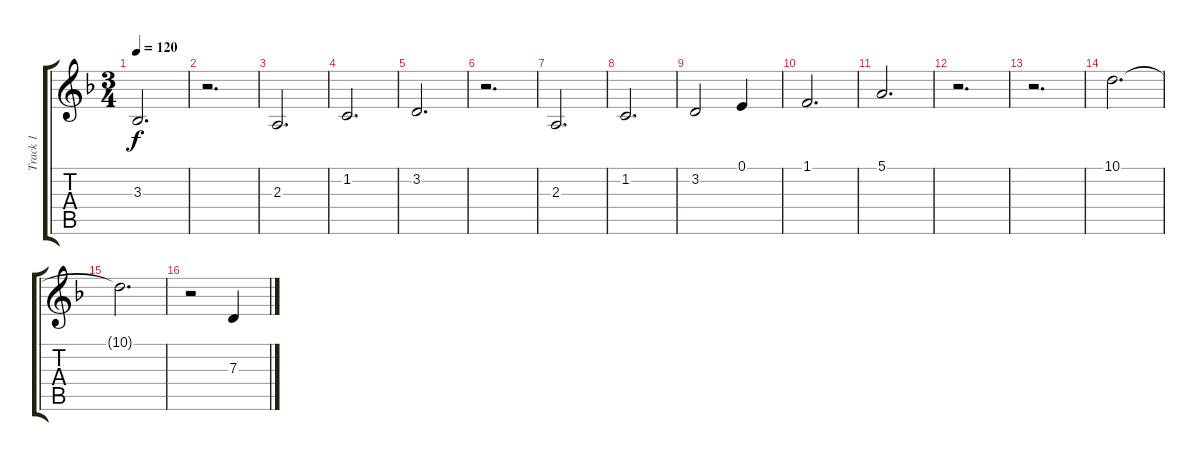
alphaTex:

\track ("Track 1" "Track 1") {instrument cello}
\staff {score tabs}
\tuning (E4 B3 G3 D3 A2 E2) {hide}
\ts (3 4)
\tempo 120
\clef g2
\ks dminor
3.3.2{d dy f} |
r.2{d} |
2.3.2{d} |
1.2.2{d} |
3.2.2{d} |
r.2{d} |
2.3.2{d} |
1.2.2{d} |
3.2.2 0.1.4 |
1.1.2{d} |
5.1.2{d} |
r.2{d} |
r.2{d} |
10.1.2{d} |
10.1{t}.2{d} |
r.2 7.3.4
